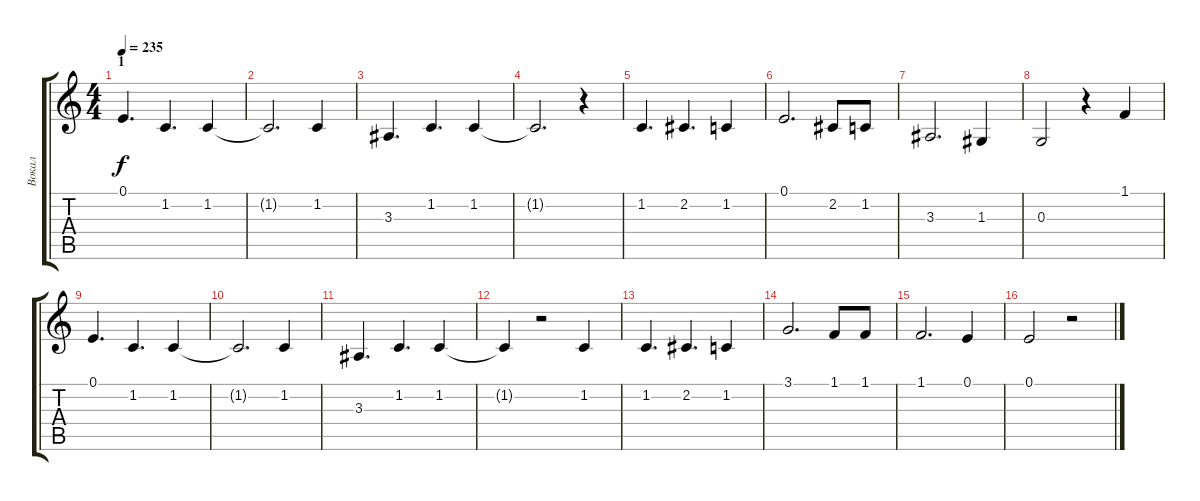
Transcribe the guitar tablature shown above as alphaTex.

\track ("Вокал" "Вокал") {instrument lead6voice}
\staff {score tabs}
\tuning (E4 B3 G3 D3 A2 E2) {hide}
\ts (4 4)
\section ("" "1")
\tempo 235
\clef g2
\ks c
0.1.4{d dy f} 1.2.4{d} 1.2.4 |
1.2{t}.2{d} 1.2.4 |
3.3.4{d} 1.2.4{d} 1.2.4 |
1.2{t}.2{d} r.4 |
1.2.4{d} 2.2.4{d} 1.2.4 |
0.1.2{d} 2.2.8 1.2.8 |
3.3.2{d} 1.3.4 |
0.3.2 r.4 1.1.4 |
0.1.4{d} 1.2.4{d} 1.2.4 |
1.2{t}.2{d} 1.2.4 |
3.3.4{d} 1.2.4{d} 1.2.4 |
1.2{t}.4 r.2 1.2.4 |
1.2.4{d} 2.2.4{d} 1.2.4 |
3.1.2{d} 1.1.8 1.1.8 |
1.1.2{d} 0.1.4 |
0.1.2 r.2
